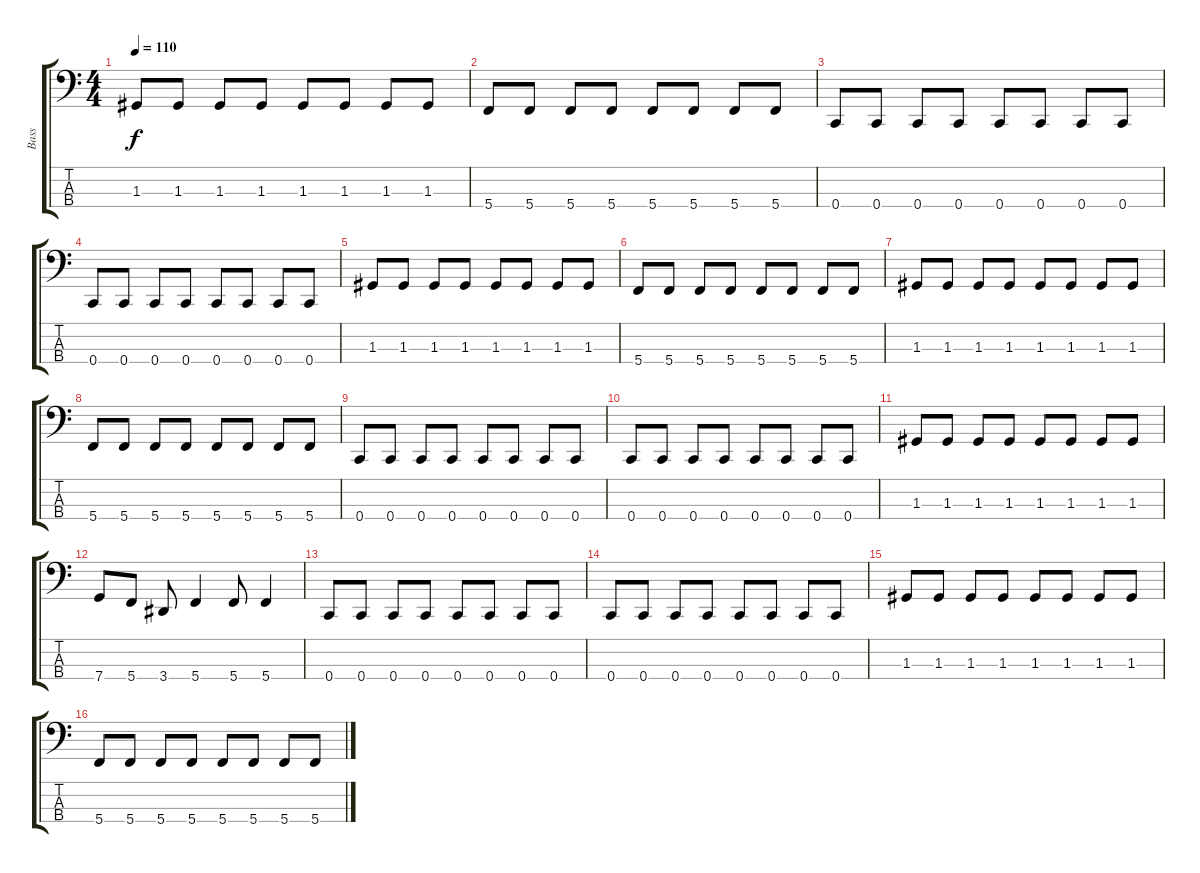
\track ("Bass" "Bass") {instrument electricbassfinger}
\staff {score tabs}
\tuning (F2 C2 G1 C1) {hide}
\ts (4 4)
\tempo 110
\clef f4
\ks c
1.3.8{dy f} 1.3.8 1.3.8 1.3.8 1.3.8 1.3.8 1.3.8 1.3.8 |
5.4.8 5.4.8 5.4.8 5.4.8 5.4.8 5.4.8 5.4.8 5.4.8 |
0.4.8 0.4.8 0.4.8 0.4.8 0.4.8 0.4.8 0.4.8 0.4.8 |
0.4.8 0.4.8 0.4.8 0.4.8 0.4.8 0.4.8 0.4.8 0.4.8 |
1.3.8 1.3.8 1.3.8 1.3.8 1.3.8 1.3.8 1.3.8 1.3.8 |
5.4.8 5.4.8 5.4.8 5.4.8 5.4.8 5.4.8 5.4.8 5.4.8 |
1.3.8 1.3.8 1.3.8 1.3.8 1.3.8 1.3.8 1.3.8 1.3.8 |
5.4.8 5.4.8 5.4.8 5.4.8 5.4.8 5.4.8 5.4.8 5.4.8 |
0.4.8 0.4.8 0.4.8 0.4.8 0.4.8 0.4.8 0.4.8 0.4.8 |
0.4.8 0.4.8 0.4.8 0.4.8 0.4.8 0.4.8 0.4.8 0.4.8 |
1.3.8 1.3.8 1.3.8 1.3.8 1.3.8 1.3.8 1.3.8 1.3.8 |
7.4.8 5.4.8 3.4.8 5.4.4 5.4.8 5.4.4 |
0.4.8 0.4.8 0.4.8 0.4.8 0.4.8 0.4.8 0.4.8 0.4.8 |
0.4.8 0.4.8 0.4.8 0.4.8 0.4.8 0.4.8 0.4.8 0.4.8 |
1.3.8 1.3.8 1.3.8 1.3.8 1.3.8 1.3.8 1.3.8 1.3.8 |
5.4.8 5.4.8 5.4.8 5.4.8 5.4.8 5.4.8 5.4.8 5.4.8
